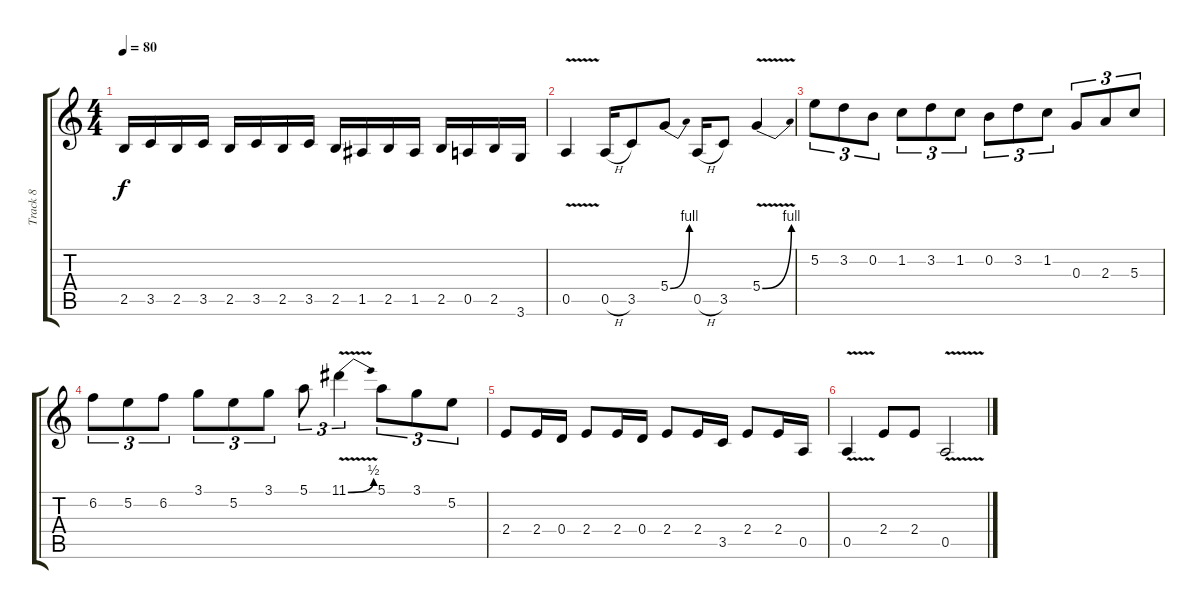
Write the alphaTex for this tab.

\track ("Track 8" "Track 8") {instrument distortionguitar}
\staff {score tabs}
\tuning (E4 B3 G3 D3 A2 E2) {hide}
\ts (4 4)
\tempo 80
\clef g2
\ks c
2.5.16{dy f} 3.5.16 2.5.16 3.5.16 2.5.16 3.5.16 2.5.16 3.5.16 2.5.16 1.5.16 2.5.16 1.5.16 2.5.16 0.5.16 2.5.16 3.6.16 |
0.5{v}.4 0.5{h}.16 3.5.8 5.4{be (bend 0 0 60 4)}.8 0.5{h}.16 3.5.8 5.4{be (bend 0 0 60 4) v}.4 |
5.2.8{tu (3 2)} 3.2.8{tu (3 2)} 0.2.8{tu (3 2)} 1.2.8{tu (3 2)} 3.2.8{tu (3 2)} 1.2.8{tu (3 2)} 0.2.8{tu (3 2)} 3.2.8{tu (3 2)} 1.2.8{tu (3 2)} 0.3.8{tu (3 2)} 2.3.8{tu (3 2)} 5.3.8{tu (3 2)} |
6.2.8{tu (3 2)} 5.2.8{tu (3 2)} 6.2.8{tu (3 2)} 3.1.8{tu (3 2)} 5.2.8{tu (3 2)} 3.1.8{tu (3 2)} 5.1.8{tu (3 2)} 11.1{be (bend 0 0 60 2) v}.4{tu (3 2)} 5.1.8{tu (3 2)} 3.1.8{tu (3 2)} 5.2.8{tu (3 2)} |
2.4.8 2.4.16 0.4.16 2.4.8 2.4.16 0.4.16 2.4.8 2.4.16 3.5.16 2.4.8 2.4.16 0.5.16 |
0.5{v}.4 2.4.8 2.4.8 0.5{v}.2
